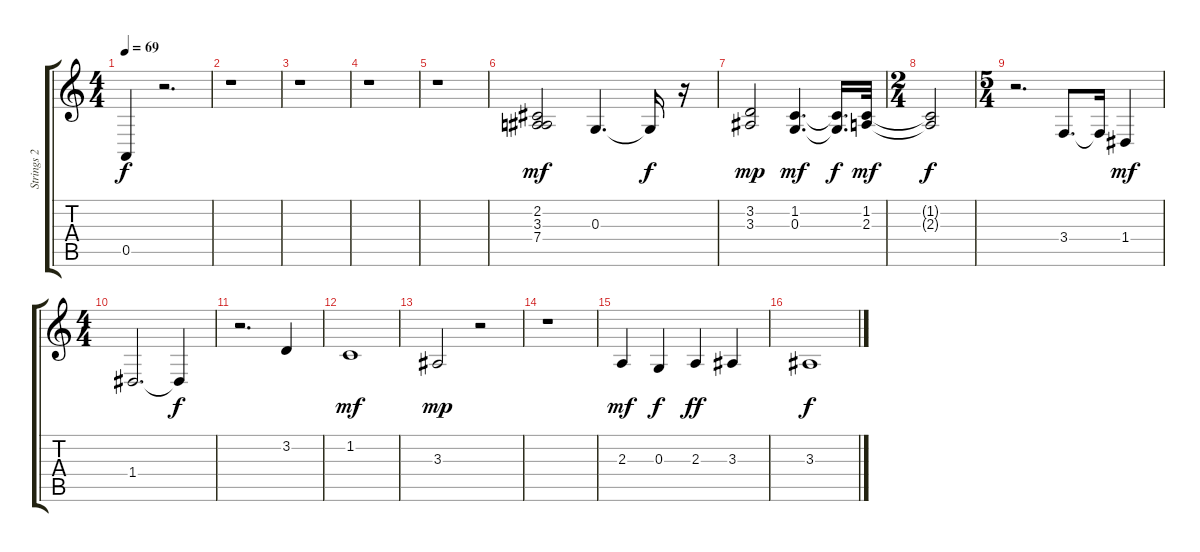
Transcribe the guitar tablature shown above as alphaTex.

\track ("Strings 2           " "Strings 2 ") {instrument stringensemble1}
\staff {score tabs}
\tuning (E4 B3 G3 D3 A2 E2) {hide}
\ts (4 4)
\tempo 69
\clef g2
\ks c
0.5{t}.4{dy f} r.2{d} |
r.1 |
r.1 |
r.1 |
r.1 |
(2.2 3.3 7.4).2{dy mf} 0.3.4{d} 0.3{t}.16{dy f} r.16 |
(3.2 3.3).2{dy mp} (1.2 0.3).4{d dy mf} (1.2{t} 0.3{t}).16{d dy f} (1.2 2.3).32{dy mf} |
\ts (2 4)
(1.2{t} 2.3{t}).2{dy f} |
\ts (5 4)
r.2{d} 3.4.8{d} 3.4{t}.16 1.4.4{dy mf} |
\ts (4 4)
1.4.2{d} 1.4{t}.4{dy f} |
r.2{d} 3.2.4 |
1.2.1{dy mf} |
3.3.2{dy mp} r.2 |
r.1 |
2.3.4{dy mf} 0.3.4{dy f} 2.3.4{dy ff} 3.3.4 |
3.3.1{dy f}
